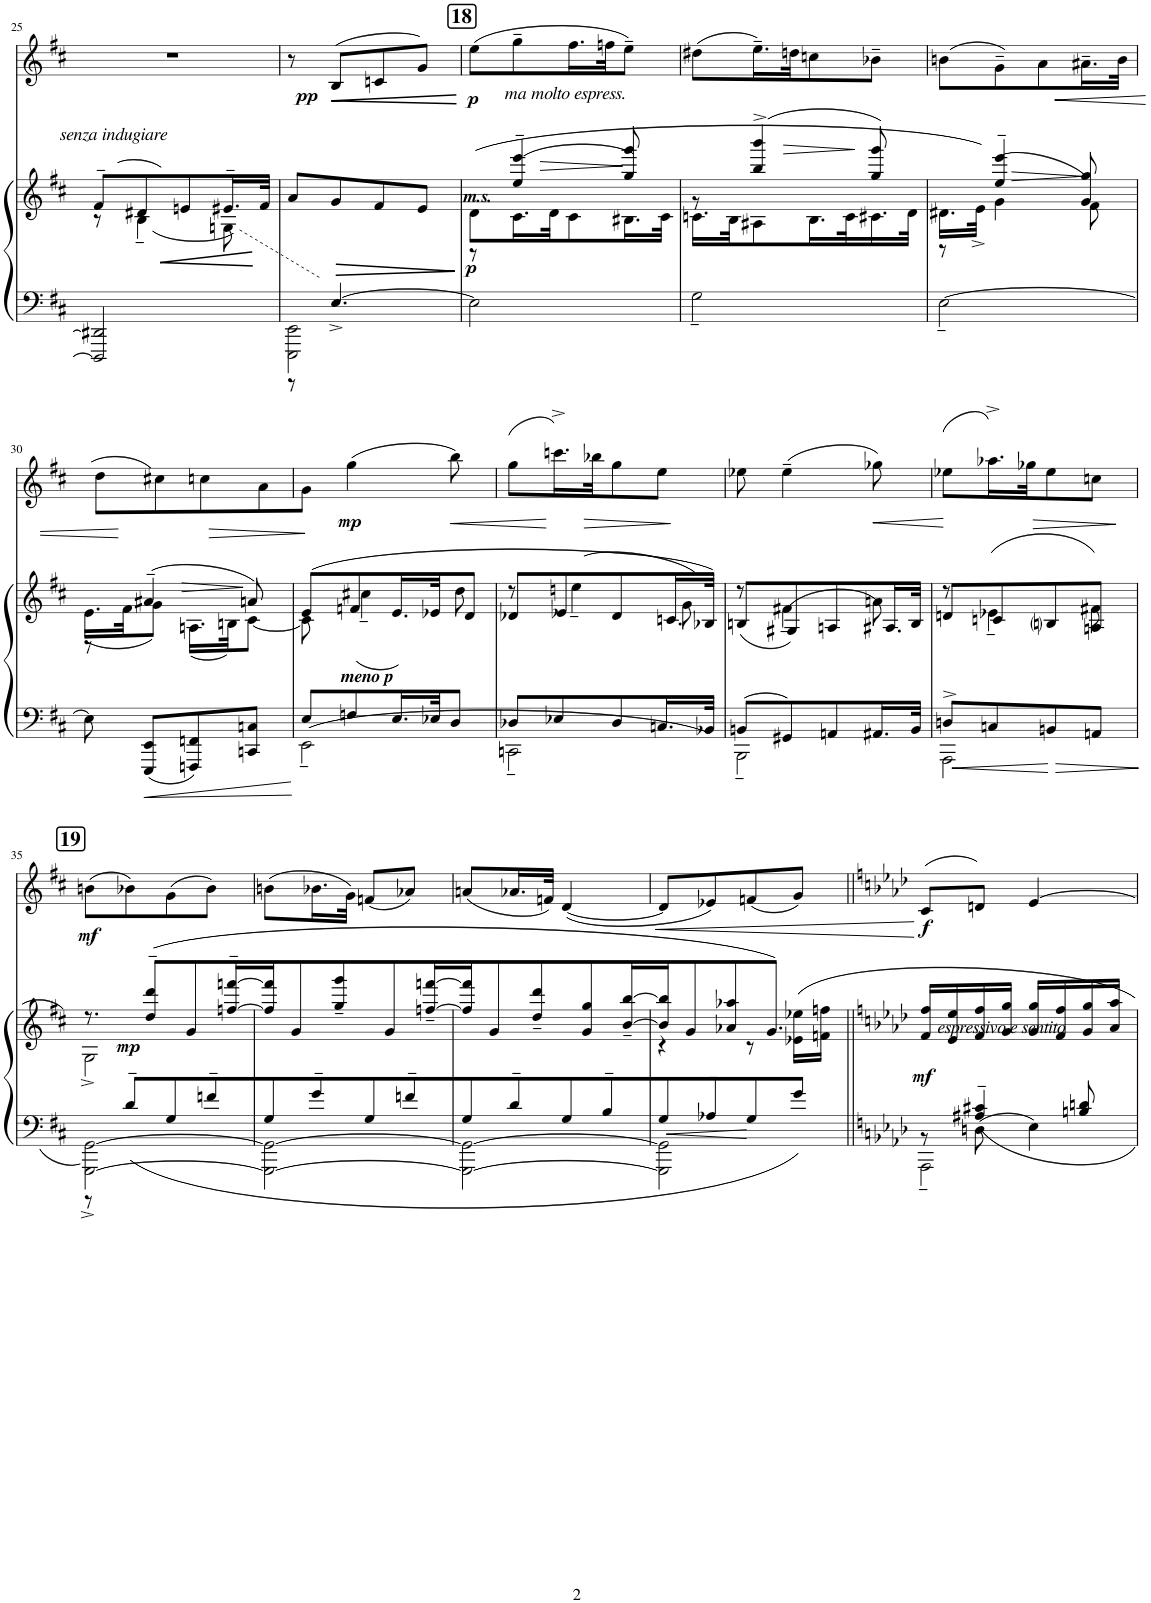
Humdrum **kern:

**kern	**kern	**dynam	**kern	**dynam
*part2	*part2	*part2	*part1	*part1
*staff3	*staff2	*staff2/3	*staff1	*staff1
*I"Piano	*	*	*I"Violin	*
*	*	*	*I'Vln	*
!!LO:PB:g=z
*clefF4	*clefF4	*	*clefG2	*
*k[f#c#]	*k[f#c#]	*	*k[f#c#]	*
*D:	*D:	*	*D:	*
*M4/8	*M4/8	*	*M4/8	*
=25	=25	=25	=25	=25
!	!	!LO:HP:b	!	!
*	*^	*	*	*
2DDD#/] 2DD#X/]	(8f#~/L	8r	<	2r	.
!	!LO:TX:a:i:t=senza indugiare	!	!	!	!
.	8d#X/)	(4B~\	.	.	.
.	8en/	.	.	.	.
.	16.e#X~/L	8Gn\)	.	.	.
.	32f#/JJk	.	.	.	.
*	*v	*v	*	*	*
.	.	[	.	.
=26	=26	=26	=26	=26
*^	*	*	*	*
!	!	!	!	!	!LO:DY:b
2EEE\ 2EE\	8r	8a/L	.	8r	pp
!	!	!	!LO:HP:b=2	!	!LO:HP:b
.	[>4.E^</	8g/	>	(>8B/L	<
.	.	8f#/	.	8cn/	.
.	.	8e/J	.	8g/J)	.
*v	*v	*	*	*	*
.	.	.	.	[
!!LO:REH:place=s1:a:B:cj:fs=14:t=18
=27	=27	=27	=27	=27
*^	*^	*	*	*
!	!	!LO:TX:a:Bi:t=m.s.	!	!	!	!
!	!	!	!	!LO:DY:a=2	!	!LO:DY:b
2ryy	2E\]	(>8d\L	8r	p	(>8ee\L	p
!	!	!	!	!LO:HP:b	!	!
.	.	16.c#\L	(>4ee/~ 4eee/~	>	8gg~\	.
.	.	32d\JK	.	.	.	.
.	.	8c#\	.	.	16.ff#\L	.
.	.	.	.	.	32ffn\JK	.
.	.	16.B#X\L	8gg/ 8ggg/)	.	8ee~\J)	.
.	.	32c#\JJk	.	.	.	.
*v	*v	*	*	*	*	*
*	*v	*v	*	*	*
.	.	]	.	.
=28	=28	=28	=28	=28
*^	*^	*	*	*
!	!	!	!	!	!LO:TX:b:i:t=ma molto espress.	!
2ryy	2G~\	16.cn\LL	8r	.	(>8dd#X\L	.
.	.	32B\JK	.	.	.	.
!	!	!	!	!LO:HP:b	!	!
.	.	8A#X\	(>4bb/^ 4bbb/^	>	16.ee~\L)	.
.	.	.	.	.	32ddn\JK	.
.	.	16.B\L	.	.	8ccn\	.
.	.	32c\K	.	.	.	.
!	!	!	!LO:N:n=1:head=solid	!	!	!
.	.	16.c#X\	8gg/ 8ggg/)	.	8b-X~\J	.
.	.	32d\JJk	.	.	.	.
*v	*v	*	*	*	*	*
*	*v	*v	*	*	*
.	.	]	.	.
=29	=29	=29	=29	=29
*^	*^	*	*	*
2ryy	[>2E~\	16.d#X\LL	8r	.	(>8bn\L	.
.	.	32e^\JJk)	.	.	.	.
!	!	!	!	!LO:HP:b	!	!
.	.	4g\	(>4ee/~ 4eee/~	>	8g~\)	.
!	!	!	!	!	!	!LO:HP:b
.	.	.	.	.	8a\	<
.	.	8f#\	8g/ 8gg/)	.	16.a#X~\L	.
.	.	.	.	.	32b\JJk	.
*v	*v	*	*	*	*	*
*	*v	*v	*	*	*
.	.	]	.	.
!!LO:LB:g=z
=30	=30	=30	=30	=30
*^	*^	*	*	*
2ryy	8E\]	(<16.e\LL	8r	.	(>8dd\L	.
.	.	32f#\JK	.	.	.	.
!	!	!	!	!LO:HP:b	!	!
.	8EEE/ 8EE/L	8g\J)	(>4a#X~/	>	8cc#X\)	.
!	!	!	!	!	!	!LO:HP:n=1:b
.	8FFFn/ 8FFn/	(<16.An\LL	.	.	8ccn\	[ >
.	.	32Bn\JK)	.	.	.	.
.	8CCn/ 8Cn/J	[<8c#\J	8an/)	.	8a\	.
*v	*v	*	*	*	*	*
*	*v	*v	*	*	*
.	.	] ]	.	]
=31	=31	=31	=31	=31
*^	*^	*	*	*
8E/L	2EE~\	8c#\]	(>8e/L	.	8g\J	.
!	!	!LO:TX:b:Bi:t=meno p	!	!	!	!
!	!	!	!	!	!	!LO:DY:b
8Fn/	.	4cc#X~\	(8fn/	.	(>4gg\	mp
16.E/L	.	.	16.e/L)	.	.	.
32E-X/JK	.	.	32e-X/JK	.	.	.
!	!	!	!	!	!	!LO:HP:b
8D/J	.	8dd\	8d/J	.	8bb\)	<
=32	=32	=32	=32	=32	=32	=32
8D-X/L	2CCn~\	8r	8d-X/L	.	(>8gg\L	.
!	!	!	!	!	!	!LO:HP:n=1:b
8E-X/	.	(4een~\	8e-X/	.	16.cccn^\L)	[ >
.	.	.	.	.	32bb-X\JK	.
8D-/	.	.	8d-/	.	8gg\	.
16.Cn/L	.	8g\)	16.cn/L	.	8ee\J	.
32BB-X/JJk	.	.	32B-X/JJk)	.	.	.
*v	*v	*	*	*	*	*
*	*v	*v	*	*	*
.	.	.	.	]
=33	=33	=33	=33	=33
*^	*^	*	*	*
8BBn/L	2BBB~\	8r	(8Bn/L	.	8ee-X\	.
8GG#X/	.	(>4f#X~\	8G#X/)	.	(>4ee-~\	.
8AAn/	.	.	8An/	.	.	.
!	!	!	!	!	!	!LO:HP:b
16.AA#X/L	.	8an\)	16.A#X/L	.	8gg-X\)	<
32BB/JJk	.	.	32B/JJk	.	.	.
*v	*v	*	*	*	*	*
*	*v	*v	*	*	*
.	.	.	.	[
=34	=34	=34	=34	=34
*^	*^	*	*	*
8Dn^/L	2AAA\	8r	8dn/L	.	(>8ee-X\L	.
8Cn/	.	(4e-X~\	8cn/	.	16.aa-X^\L)	.
.	.	.	.	.	32gg-X\JK	.
!	!	!	!	!	!	!LO:HP:b
8BBn/	.	.	8Bni/	.	8ee-\	>
8AAn/J	.	8f#X\)	8An/J	.	8ccn\J	.
*v	*v	*	*	*	*	*
*	*v	*v	*	*	*
.	.	.	.	]
!!LO:LB:g=z
!!LO:REH:place=s1:a:B:cj:fs=14:t=19
=35	=35	=35	=35	=35
*^	*^	*	*	*
!	!	!	!	!	!	!LO:DY:b
[>2GGG\^ [>2GG\^	8r	8.r	2G^\	.	(8bn\L	mf
!	!	!	!	!LO:DY:a=2	!	!
.	8d~/L	.	.	mp	8b-X\)	.
.	.	((8dd/~ 8ddd/~L	.	.	.	.
.	8G/	.	.	.	(8g\	.
.	.	8g/)	.	.	.	.
.	8fn~/	.	.	.	8b-\J)	.
.	.	[16ffn/~ [16fffn/~L	.	.	.	.
*	*	*v	*v	*	*	*
=36	=36	=36	=36	=36	=36
2GGG\_ 2GG\_	8G/	16ff/] 16fff/]J	.	(8bn\L	.
.	.	8g/	.	.	.
.	8g~/	.	.	16.b-X\L	.
.	.	8gg/~ 8ggg/~	.	.	.
.	.	.	.	32g\JJk)	.
.	8G/	.	.	(8fn/L	.
.	.	8g/	.	.	.
.	8fn~/	.	.	8a-X/J)	.
.	.	[>16ffn/~ [16fffn/~L	.	.	.
=37	=37	=37	=37	=37	=37
2GGG\_ 2GG\_	8G/	16ff/] 16fff/]J	.	(8an/L	.
.	.	8g/	.	.	.
.	8d~/	.	.	16.a-X/L	.
.	.	8dd/~ 8ddd/~	.	.	.
.	.	.	.	32fn/JJk)	.
.	8G/	.	.	([4d/	.
.	.	8g/ 8gg/	.	.	.
.	8B~/	.	.	.	.
.	.	[>16b/~ [16bb/~L	.	.	.
=38	=38	=38	=38	=38	=38
*	*	*^	*	*	*
!	!	!	!	!	!	!LO:HP:b
2GGG\] 2GG\]	8G/	16b/] 16bb/]J	4r	.	8d/L]	<
.	.	8g/	.	.	.	.
.	8A-X~/	.	.	.	8e-X/)	.
.	.	8a-X/ 8aa-X/	.	.	.	.
.	8G/	.	8r	.	(8fn/	.
.	.	8.g/J)	.	.	.	.
.	8g/J	.	16e-X\ 16ee-X\LL	.	8g/J)	.
.	.	.	16fn\ 16ffn\JJ	.	.	.
*v	*v	*	*	*	*	*
*	*v	*v	*	*	*
.	.	.	.	[
=39||	=39||	=39||	=39||	=39||
*k[b-e-a-d-]	*k[b-e-a-d-]	*	*k[b-e-a-d-]	*
*^	*	*	*	*
*	*^	*	*	*	*
!	!	!	!LO:TX:b:i:t=espressivo e sentito	!	!	!
!	!	!	!	!LO:DY:b	!	!LO:DY:b
8ryy	8r	2AAA-~\	16f/ 16ff/LL	mf	(>8c/L	f
.	.	.	16e-/ 16ee-/	.	.	.
8Dn\	4A#X/~ 4c#X/~	.	16f/ 16ff/	.	8dn/J)	.
.	.	.	16g/ 16gg/JJ	.	.	.
4E-\	.	.	16g/ 16gg/LL	.	[>4e-/	.
.	.	.	16f/ 16ff/	.	.	.
.	8Bn/ 8dn/	.	16g/ 16gg/	.	.	.
.	.	.	16a-/ 16aa-/JJ	.	.	.
*v	*v	*v	*	*	*	*
=	=	=	=	=
*-	*-	*-	*-	*-
